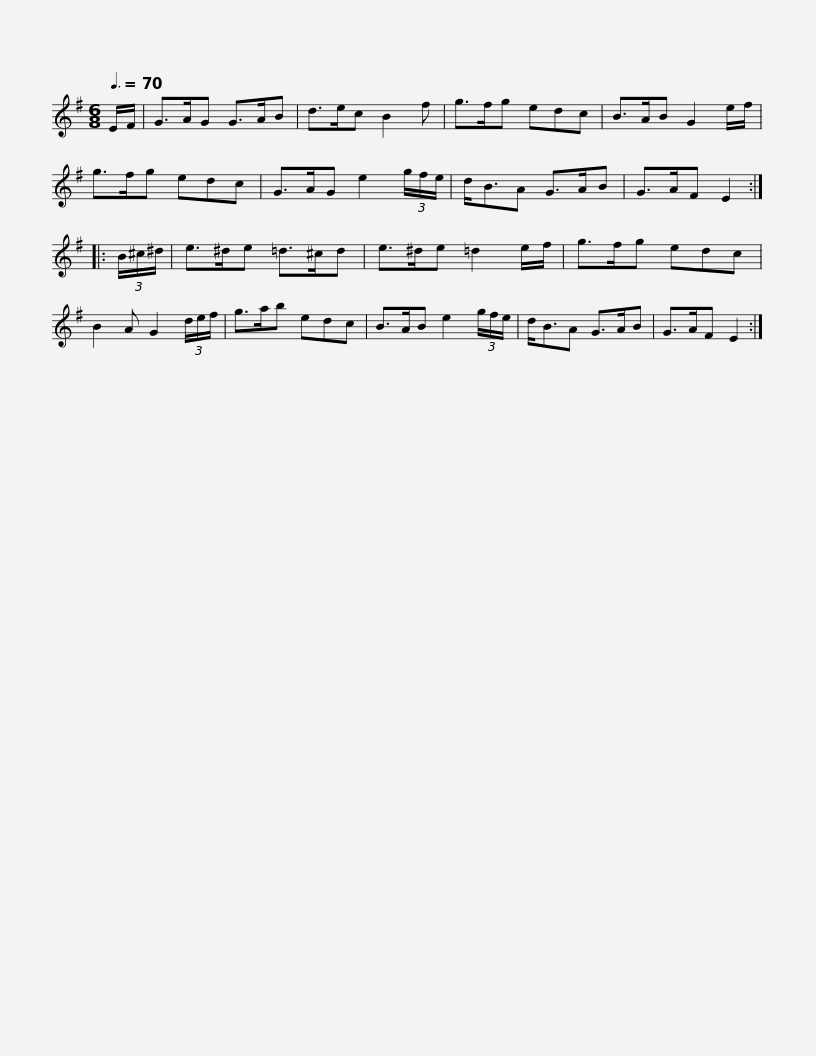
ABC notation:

X:1
L:1/8
Q:3/8=70
M:6/8
I:linebreak $
K:G
V:1 treble
V:1
 E/F/ | G>AG G>AB | d>ec B2 f | g>fg edc | B>AB G2 e/f/ | %5
 g>fg edc | G>AG e2 (3g/f/e/ |$ d<BA G>AB | G>AF E2 :: (3B/^c/^d/ | %10
 e>^de =d>^cd | e>^de =d2 e/f/ | g>fg edc | B2 A G2 (3d/e/f/ |$ g>ab edc | %15
 B>AB e2 (3g/f/e/ | d<BA G>AB | G>AF E2 :| %18
